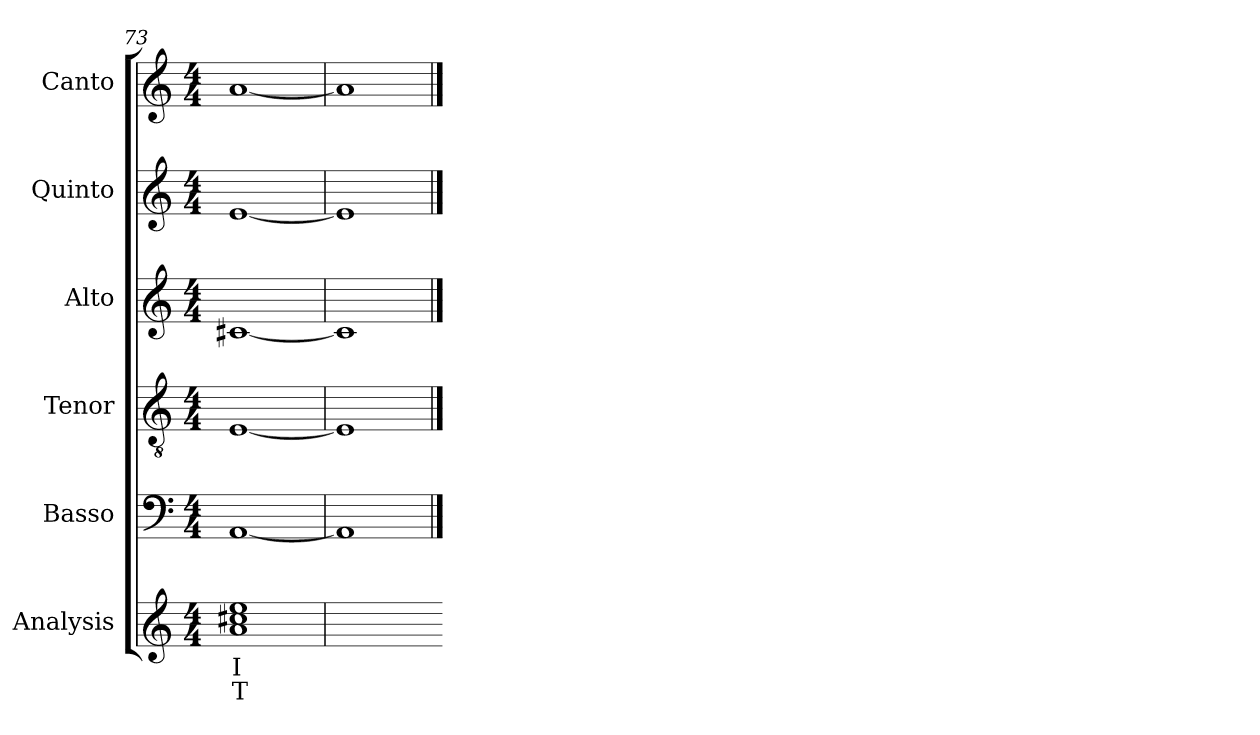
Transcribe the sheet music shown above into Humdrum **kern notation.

**kern	**text	**text	**kern	**kern	**kern	**kern	**kern
*part6	*part6	*part6	*part5	*part4	*part3	*part2	*part1
*staff6	*staff6	*staff6	*staff5	*staff4	*staff3	*staff2	*staff1
*I"Analysis	*	*	*I"Basso	*I"Tenor	*I"Alto	*I"Quinto	*I"Canto
*	*	*	*clefF4	*clefGv2	*clefG2	*clefG2	*clefG2
*k[]	*	*	*k[]	*k[]	*k[]	*k[]	*k[]
*M4/4	*	*	*M4/4	*M4/4	*M4/4	*M4/4	*M4/4
=73	=73	=73	=73	=73	=73	=73	=73
1a 1cc#X 1ee	I	T	[1AA	[1E	[1c#X	[1e	[1a
=74	=74	=74	=74	=74	=74	=74	=74
1ryy	.	.	1AA]	1E]	1c#]	1e]	1a]
=	==	==	==	==	==	==	==
*-	*-	*-	*-	*-	*-	*-	*-
